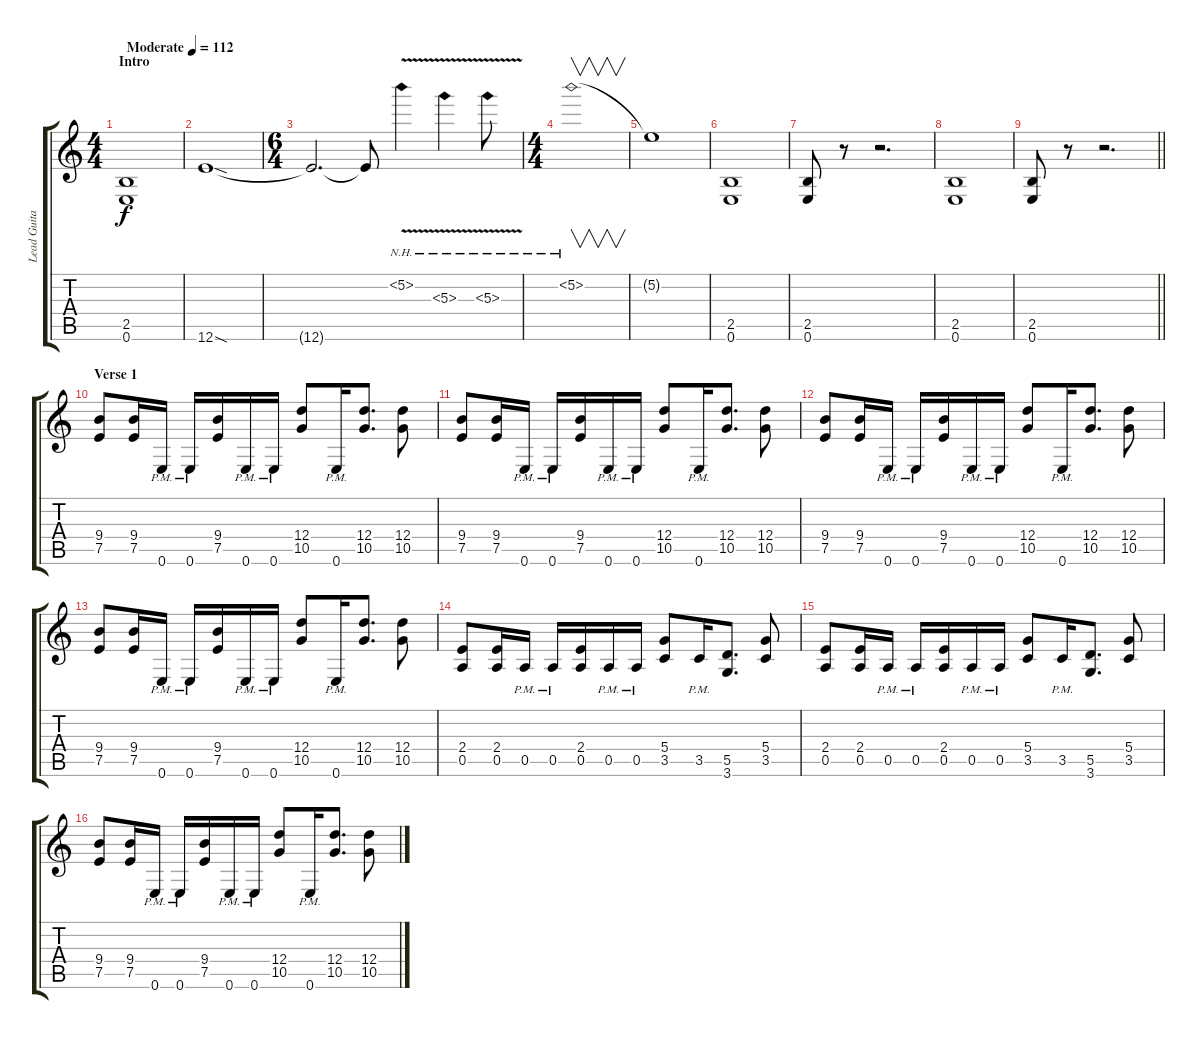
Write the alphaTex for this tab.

\track ("Lead Guitar" "Lead Guita") {instrument distortionguitar}
\staff {score tabs}
\tuning (E4 B3 G3 D3 A2 E2) {hide}
\ts (4 4)
\section ("" "Intro")
\tempo (112 "Moderate")
\clef g2
\ks c
(2.5 0.6).1{dy f instrument distortionguitar} |
12.6{sod}.1 |
\ts (6 4)
12.6{t}.2{d} 12.6{t}.8 5.2{nh v}.4 5.3{nh v}.4 5.3{nh v}.8 |
\ts (4 4)
5.2{nh}.1{v} |
5.2{t}.1 |
(2.5 0.6).1 |
(2.5 0.6).8 r.8 r.2{d} |
(2.5 0.6).1 |
\barLineRight lightlight
(2.5 0.6).8 r.8 r.2{d} |
\section ("" "Verse 1")
(9.4 7.5).8 (9.4 7.5).16 0.6{pm}.16 0.6{pm}.16 (9.4 7.5).16 0.6{pm}.16 0.6{pm}.16 (12.4 10.5).8 0.6{pm}.16 (12.4 10.5).8{d} (12.4 10.5).8 |
(9.4 7.5).8 (9.4 7.5).16 0.6{pm}.16 0.6{pm}.16 (9.4 7.5).16 0.6{pm}.16 0.6{pm}.16 (12.4 10.5).8 0.6{pm}.16 (12.4 10.5).8{d} (12.4 10.5).8 |
(9.4 7.5).8 (9.4 7.5).16 0.6{pm}.16 0.6{pm}.16 (9.4 7.5).16 0.6{pm}.16 0.6{pm}.16 (12.4 10.5).8 0.6{pm}.16 (12.4 10.5).8{d} (12.4 10.5).8 |
(9.4 7.5).8 (9.4 7.5).16 0.6{pm}.16 0.6{pm}.16 (9.4 7.5).16 0.6{pm}.16 0.6{pm}.16 (12.4 10.5).8 0.6{pm}.16 (12.4 10.5).8{d} (12.4 10.5).8 |
(2.4 0.5).8 (2.4 0.5).16 0.5{pm}.16 0.5{pm}.16 (2.4 0.5).16 0.5{pm}.16 0.5{pm}.16 (5.4 3.5).8 3.5{pm}.16 (5.5 3.6).8{d} (5.4 3.5).8 |
(2.4 0.5).8 (2.4 0.5).16 0.5{pm}.16 0.5{pm}.16 (2.4 0.5).16 0.5{pm}.16 0.5{pm}.16 (5.4 3.5).8 3.5{pm}.16 (5.5 3.6).8{d} (5.4 3.5).8 |
(9.4 7.5).8 (9.4 7.5).16 0.6{pm}.16 0.6{pm}.16 (9.4 7.5).16 0.6{pm}.16 0.6{pm}.16 (12.4 10.5).8 0.6{pm}.16 (12.4 10.5).8{d} (12.4 10.5).8
